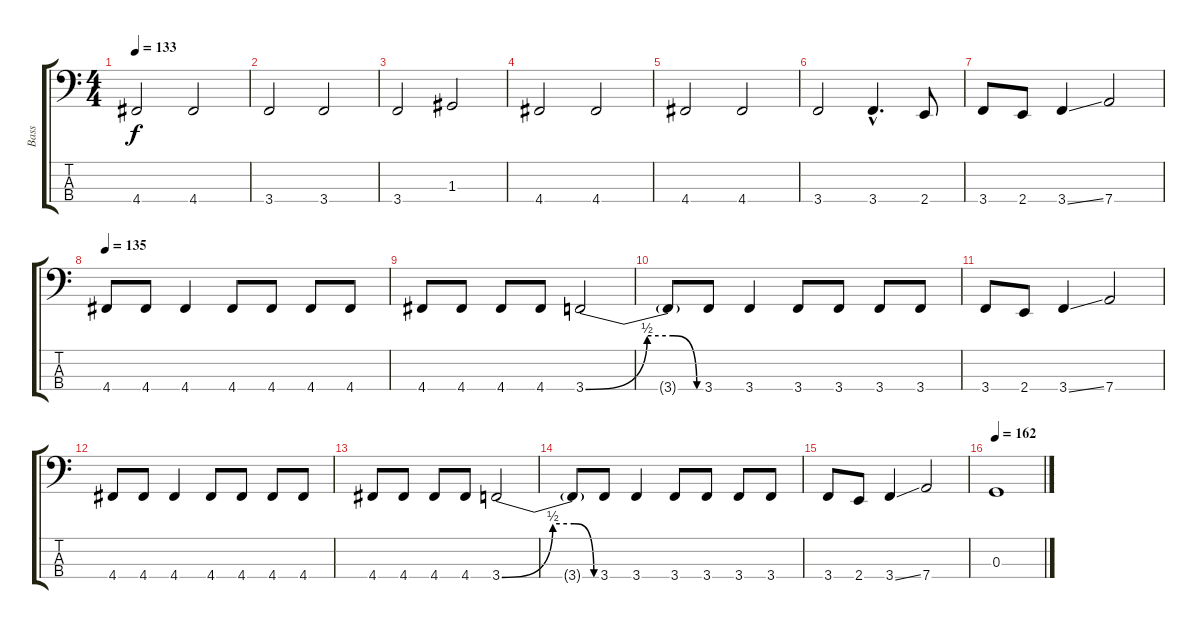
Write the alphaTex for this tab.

\track ("Bass" "Bass") {instrument electricbasspick}
\staff {score tabs}
\tuning (F2 C2 G1 D1) {hide}
\ts (4 4)
\tempo 133
\clef f4
\ks c
4.4.2{dy f} 4.4.2 |
3.4.2 3.4.2 |
3.4.2 1.3.2 |
4.4.2 4.4.2 |
4.4.2 4.4.2 |
3.4.2 3.4{hac}.4{d} 2.4.8 |
3.4.8 2.4.8 3.4{ss}.4 7.4.2 |
\tempo 135
4.4.8 4.4.8 4.4.4 4.4.8 4.4.8 4.4.8 4.4.8 |
4.4.8 4.4.8 4.4.8 4.4.8 3.4{be (custom 0 0 31 2 44 2 56 0 60 0)}.2 |
3.4{t}.8 3.4.8 3.4.4 3.4.8 3.4.8 3.4.8 3.4.8 |
3.4.8 2.4.8 3.4{ss}.4 7.4.2 |
4.4.8 4.4.8 4.4.4 4.4.8 4.4.8 4.4.8 4.4.8 |
4.4.8 4.4.8 4.4.8 4.4.8 3.4{be (custom 0 0 31 2 44 2 56 0 60 0)}.2 |
3.4{t}.8 3.4.8 3.4.4 3.4.8 3.4.8 3.4.8 3.4.8 |
3.4.8 2.4.8 3.4{ss}.4 7.4.2 |
\tempo 162
0.3.1{volume 13}
